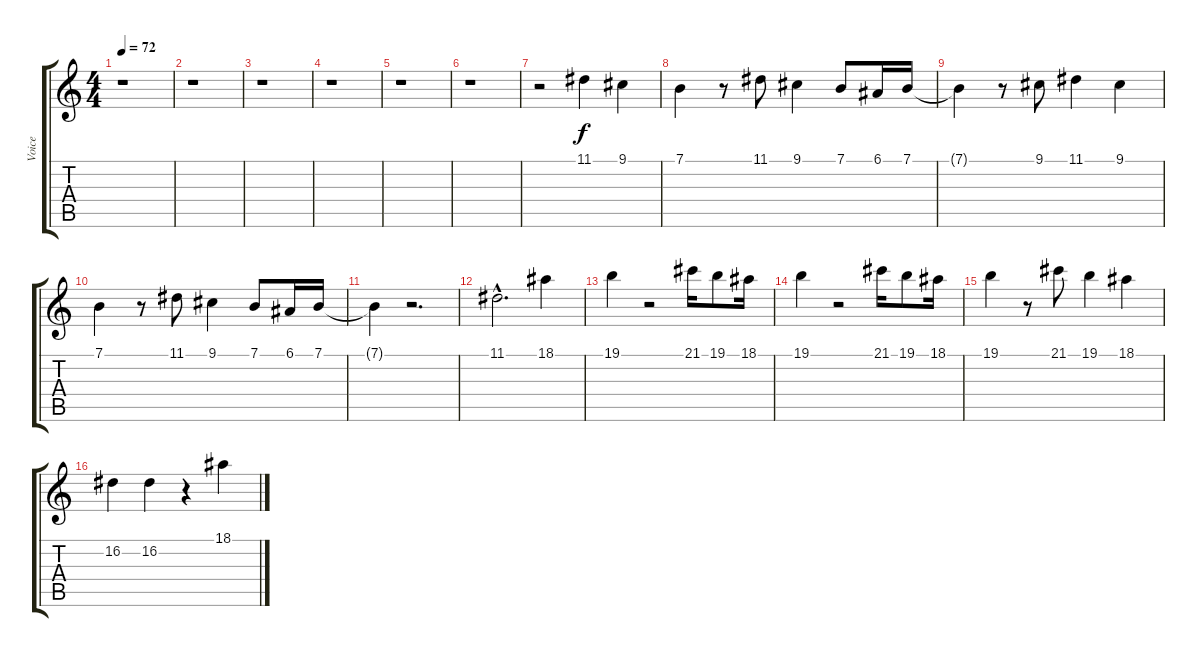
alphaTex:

\track ("Voice" "Voice") {instrument musicbox}
\staff {score tabs}
\tuning (E4 B3 G3 D3 A2 E2) {hide}
\ts (4 4)
\tempo 72
\clef g2
\ks c
r.1{dy f} |
r.1 |
r.1 |
r.1 |
r.1 |
r.1 |
r.2 11.1.4 9.1.4 |
7.1.4 r.8 11.1.8 9.1.4 7.1.8 6.1.16 7.1.16 |
7.1{t}.4 r.8 9.1.8 11.1.4 9.1.4 |
7.1.4 r.8 11.1.8 9.1.4 7.1.8 6.1.16 7.1.16 |
7.1{t}.4 r.2{d} |
11.1{hac}.2{d} 18.1.4 |
19.1.4 r.2 21.1.16 19.1.8 18.1.16 |
19.1.4 r.2 21.1.16 19.1.8 18.1.16 |
19.1.4 r.8 21.1.8 19.1.4 18.1.4 |
16.2.4 16.2.4 r.4 18.1.4
